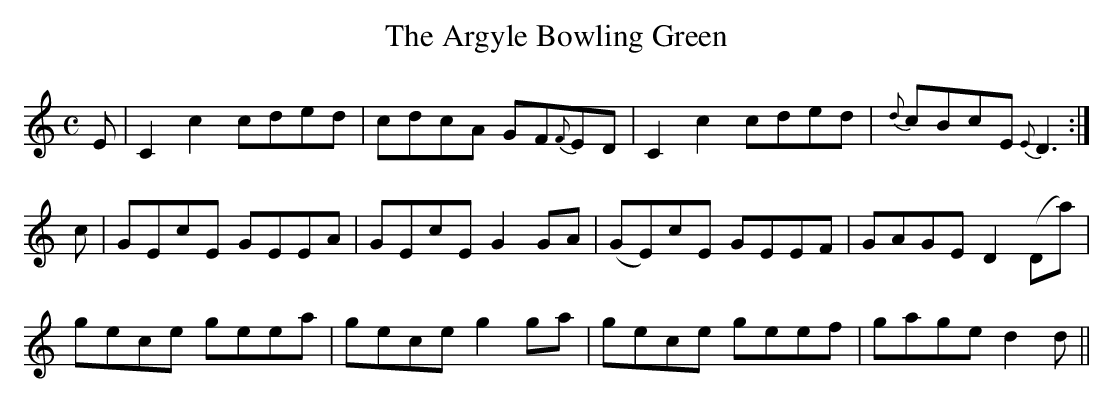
X:1
T:Argyle Bowling Green, The
M:C
L:1/8
K:C
E|C2c2 cded|cdcA GF{F}ED|C2c2 cded|{d}cBcE {E}D3:|
c|GEcE GEEA|GEcE G2 GA|(GE)cE GEEF|GAGE D2 (Da)|
gec’e geea|gec’e g2 ga|gec’e geef|gage d2d||
